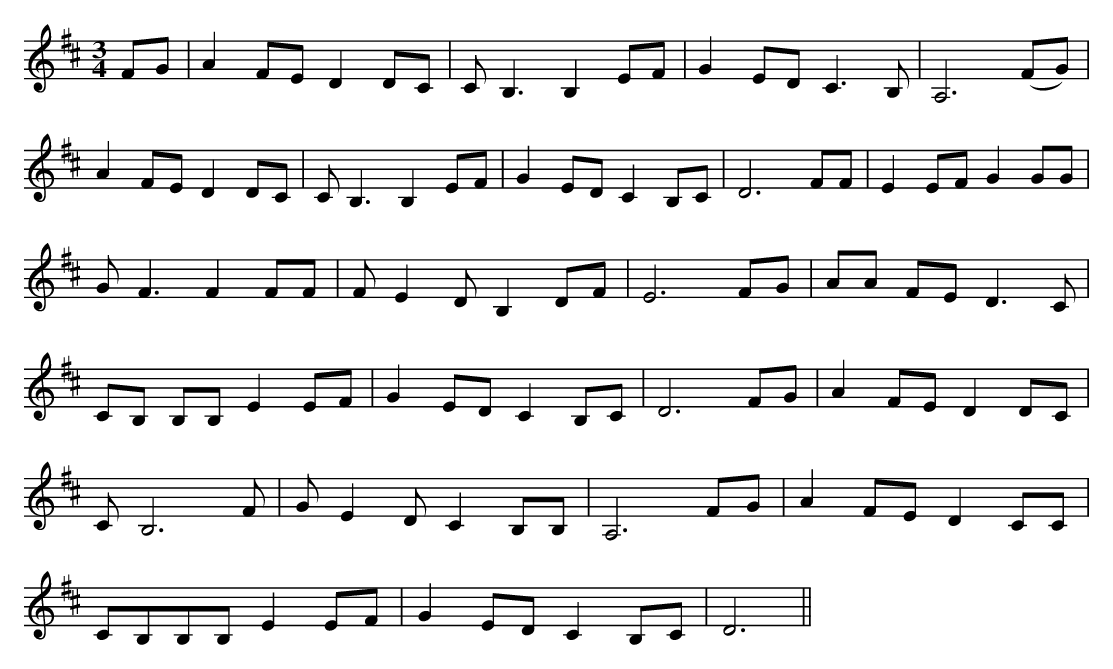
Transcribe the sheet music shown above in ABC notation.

X:1
M:3/4
K:D
FG|A2FE D2DC|C B,3B,2EF|G2ED C3B,|A,6(FG)|
A2FE D2DC|C B,3B,2EF|G2ED C2B,C|D6FF|E2EF G2GG|
G F3F2FF|F E2D B,2DF|E6FG|AA FE D3C|
CB, B,B,E2EF|G2ED C2B,C|D6 FG|A2FE D2DC|
C B,6F|G E2D C2B,B,|A,6FG|A2FE D2CC|
CB,B,B,E2EF|G2ED C2B,C|D6||
